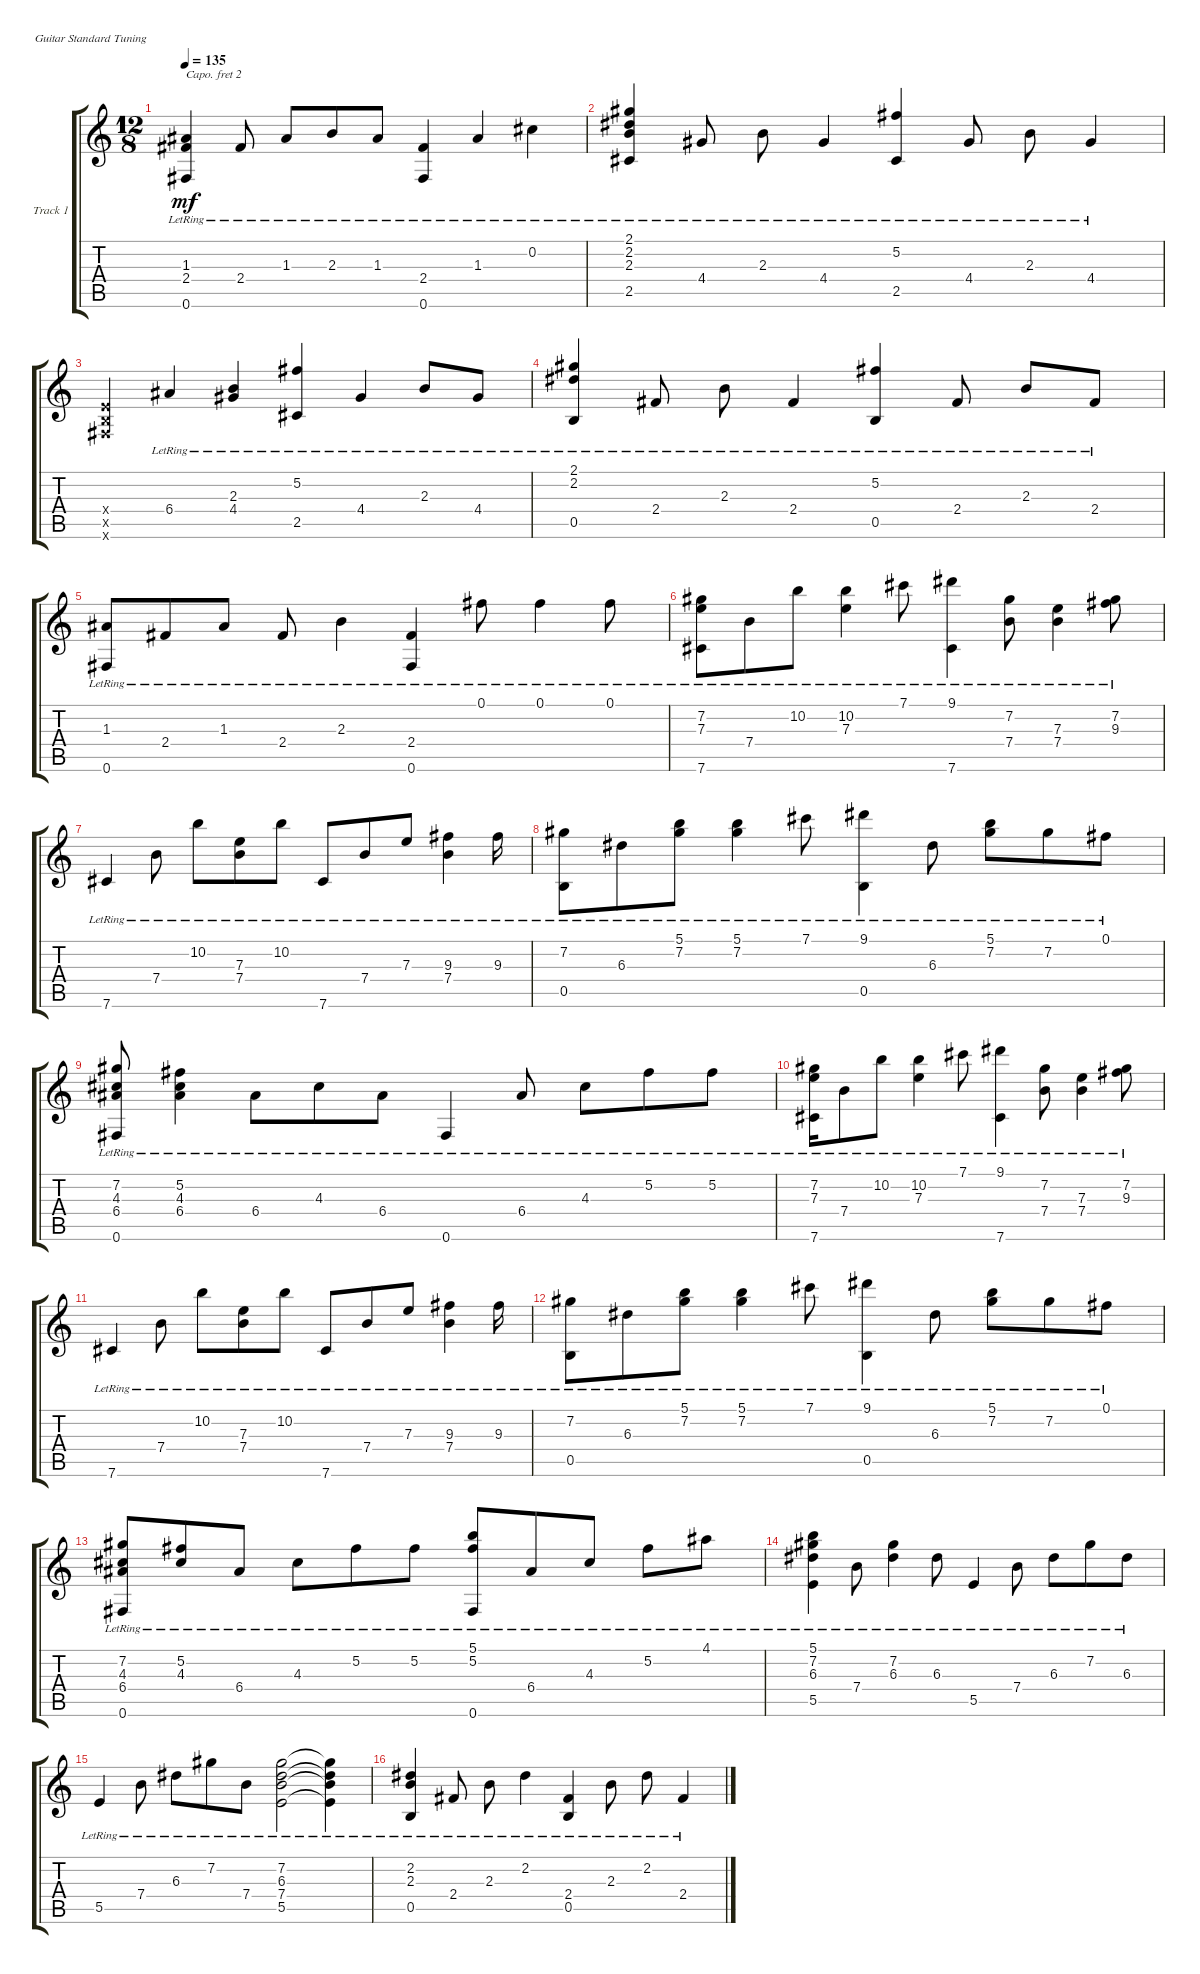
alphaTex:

\bracketExtendMode groupsimilarinstruments
\firstSystemTrackNameOrientation horizontal
\otherSystemsTrackNameOrientation horizontal
\track ("Track 1" "Track 1") {instrument acousticguitarsteel}
\staff {score tabs}
\capo 2
\tuning (E4 B3 G3 D3 A2 E2)
\ts (12 8)
\tempo 135
\clef g2
\ks c
(1.3{lr} 2.4{lr} 0.6{lr}).4{dy mf} 2.4{lr}.8 1.3{lr}.8 2.3{lr}.8 1.3{lr}.8 (2.4{lr} 0.6{lr}).4 1.3{lr}.4 0.2{lr}.4 |
(2.1{lr} 2.2{lr} 2.3{lr} 2.5{lr}).4 4.4{lr}.8 2.3{lr}.8 4.4{lr}.4 (5.2{lr} 2.5{lr}).4 4.4{lr}.8 2.3{lr}.8 4.4{lr}.4 |
(0.4{x} 0.5{x} 0.6{x}).4 6.4{lr}.4 (2.3{lr} 4.4{lr}).4 (5.2{lr} 2.5{lr}).4 4.4{lr}.4 2.3{lr}.8 4.4{lr}.8 |
(0.5{lr} 2.2 2.1).4 2.4{lr}.8 2.3{lr}.8 2.4{lr}.4 (5.2{lr} 0.5{lr}).4 2.4{lr}.8 2.3{lr}.8 2.4{lr}.8 |
(1.3{lr} 0.6{lr}).8 2.4{lr}.8 1.3{lr}.8 2.4{lr}.8 2.3{lr}.4 (2.4{lr} 0.6{lr}).4 0.1{lr}.8 0.1{lr}.4 0.1{lr}.8 |
(7.2{lr} 7.3{lr} 7.6{lr}).8 7.4{lr}.8 10.2{lr}.8 (7.3{lr} 10.2{lr}).4 7.1{lr}.8 (7.6{lr} 9.1{lr}).4 (7.2{lr} 7.4{lr}).8 (7.3{lr} 7.4{lr}).4 (7.2{lr} 9.3{lr}).8 |
7.6{lr}.4 7.4{lr}.8 10.2{lr}.8 (7.3{lr} 7.4{lr}).8 10.2{lr}.8 7.6{lr}.8 7.4{lr}.8 7.3{lr}.8 (9.3{lr} 7.4{lr}).4 9.3{lr}.16 |
(7.2{lr} 0.5{lr}).8 6.3{lr}.8 (5.1{lr} 7.2{lr}).8 (5.1{lr} 7.2{lr}).4 7.1{lr}.8 (9.1{lr} 0.5{lr}).4 6.3{lr}.8 (5.1{lr} 7.2{lr}).8 7.2{lr}.8 0.1{lr}.8 |
(7.2{lr} 4.3{lr} 6.4{lr} 0.6{lr}).8 (5.2{lr} 4.3{lr} 6.4{lr}).4 6.4{lr}.8 4.3{lr}.8 6.4{lr}.8 0.6{lr}.4 6.4{lr}.8 4.3{lr}.8 5.2{lr}.8 5.2{lr}.8 |
(7.2{lr} 7.3{lr} 7.6{lr}).16 7.4{lr}.8 10.2{lr}.8 (7.3{lr} 10.2{lr}).4 7.1{lr}.8 (7.6{lr} 9.1{lr}).4 (7.2{lr} 7.4{lr}).8 (7.3{lr} 7.4{lr}).4 (7.2{lr} 9.3{lr}).8 |
7.6{lr}.4 7.4{lr}.8 10.2{lr}.8 (7.3{lr} 7.4{lr}).8 10.2{lr}.8 7.6{lr}.8 7.4{lr}.8 7.3{lr}.8 (9.3{lr} 7.4{lr}).4 9.3{lr}.16 |
(7.2{lr} 0.5{lr}).8 6.3{lr}.8 (5.1{lr} 7.2{lr}).8 (5.1{lr} 7.2{lr}).4 7.1{lr}.8 (9.1{lr} 0.5{lr}).4 6.3{lr}.8 (5.1{lr} 7.2{lr}).8 7.2{lr}.8 0.1{lr}.8 |
(7.2{lr} 4.3{lr} 6.4{lr} 0.6{lr}).8 (5.2{lr} 4.3{lr}).8 6.4{lr}.8 4.3{lr}.8 5.2{lr}.8 5.2{lr}.8 (5.1{lr} 5.2{lr} 0.6{lr}).8 6.4{lr}.8 4.3{lr}.8 5.2{lr}.8 4.1{lr}.8 |
(5.1{lr} 7.2{lr} 6.3{lr} 5.5{lr}).4 7.4{lr}.8 (7.2{lr} 6.3{lr}).4 6.3{lr}.8 5.5{lr}.4 7.4{lr}.8 6.3{lr}.8 7.2{lr}.8 6.3{lr}.8 |
5.5{lr}.4 7.4{lr}.8 6.3{lr}.8 7.2{lr}.8 7.4{lr}.8 (7.2{lr} 6.3{lr} 7.4{lr} 5.5{lr}).2 (7.2{lr t} 6.3{lr t} 7.4{lr t} 5.5{lr t}).4 |
(2.2{lr} 2.3{lr} 0.5{lr}).4 2.4{lr}.8 2.3{lr}.8 2.2{lr}.4 (2.4{lr} 0.5{lr}).4 2.3{lr}.8 2.2{lr}.8 2.4{lr}.4
